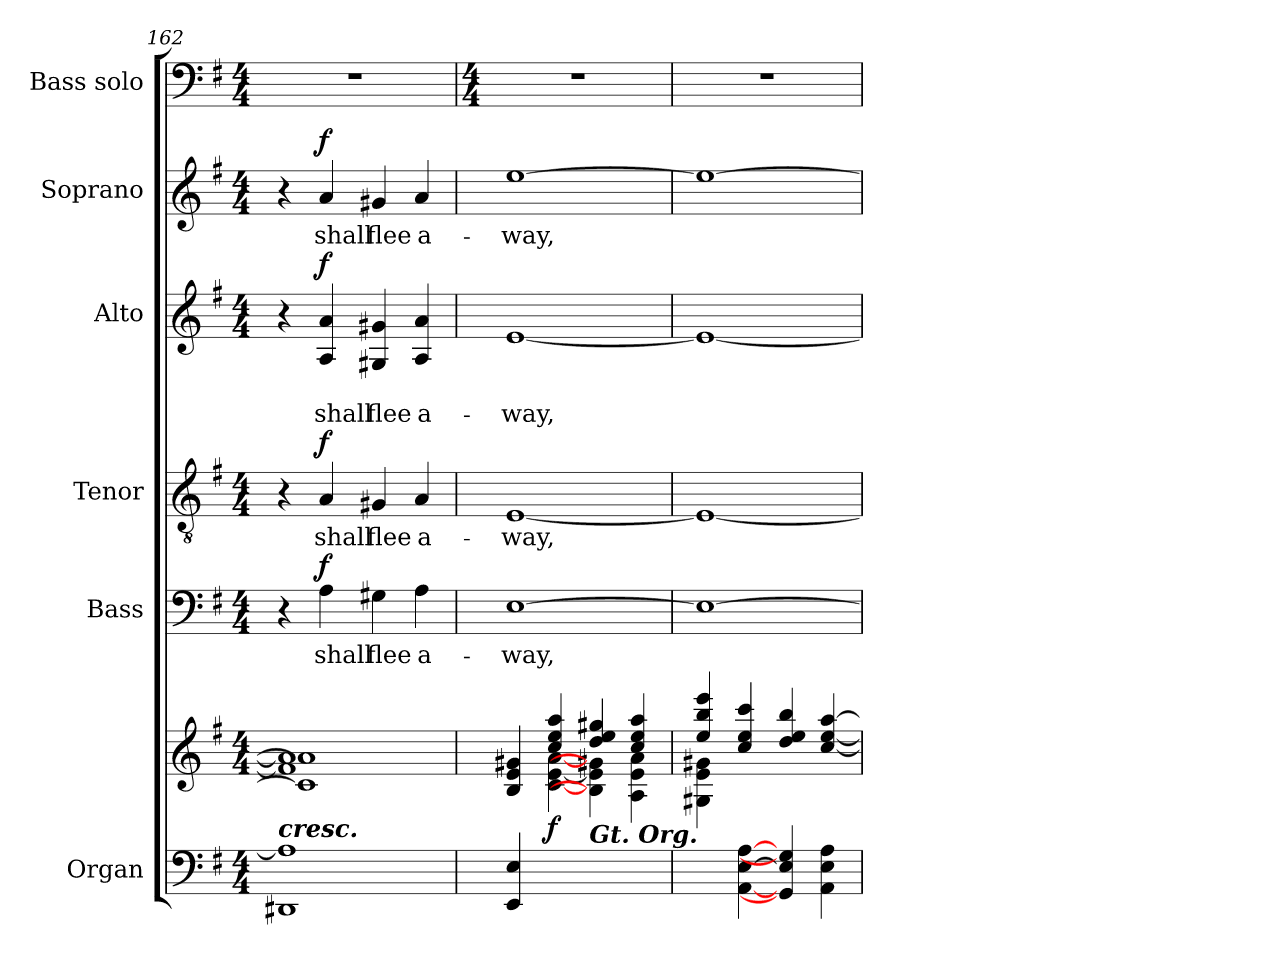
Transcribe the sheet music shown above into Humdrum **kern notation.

**kern	**kern	**dynam	**kern	**text	**dynam	**kern	**text	**dynam	**kern	**text	**text	**dynam	**kern	**text	**dynam	**kern
*part6	*part6	*part6	*part5	*part5	*part5	*part4	*part4	*part4	*part3	*part3	*part3	*part3	*part2	*part2	*part2	*part1
*staff7	*staff6	*staff6/7	*staff5	*staff5	*staff5	*staff4	*staff4	*staff4	*staff3	*staff3	*staff3	*staff3	*staff2	*staff2	*staff2	*staff1
*I"Organ	*	*	*I"Bass	*	*	*I"Tenor	*	*	*I"Alto	*	*	*	*I"Soprano	*	*	*I"Bass solo
*	*	*	*I'B	*	*	*I'T	*	*	*I'A	*	*	*	*I'S	*	*	*I'B
!!LO:LB:g=z
*clefF4	*clefG2	*	*clefF4	*	*	*clefGv2	*	*	*clefG2	*	*	*	*clefG2	*	*	*clefF4
*k[f#]	*k[f#]	*	*k[f#]	*	*	*k[f#]	*	*	*k[f#]	*	*	*	*k[f#]	*	*	*k[f#]
*G:	*G:	*	*G:	*	*	*G:	*	*	*G:	*	*	*	*G:	*	*	*G:
*M4/4	*M4/4	*	*M4/4	*	*	*M4/4	*	*	*M4/4	*	*	*	*M4/4	*	*	*M4/4
=162	=162	=162	=162	=162	=162	=162	=162	=162	=162	=162	=162	=162	=162	=162	=162	=162
*^	*^	*	*	*	*	*	*	*	*	*	*	*	*	*	*	*
!LO:TX:a:Bi:t=cresc.	!	!	!	!	!	!	!	!	!	!	!	!	!	!	!	!	!	!
1A/]	1DD#X\	1f#/] 1a/]	1c\] 1a\]	.	4r	.	.	4r	.	.	4r	.	.	.	4r	.	.	1r
!	!	!	!	!	!	!LO:LY:b	!LO:DY:b	!	!LO:LY:b	!LO:DY:b	!	!	!LO:LY:b	!LO:DY:b	!	!LO:LY:b	!LO:DY:b	!
.	.	.	.	.	4A	shall	f	4A	shall	f	4A 4a	.	shall	f	4a	shall	f	.
!	!	!	!	!	!	!LO:LY:b	!	!	!LO:LY:b	!	!	!	!LO:LY:b	!	!	!LO:LY:b	!	!
.	.	.	.	.	4G#X	flee	.	4G#X	flee	.	4G#X 4g#X	.	flee	.	4g#X	flee	.	.
!	!	!	!	!	!	!LO:LY:b	!	!	!LO:LY:b	!	!	!	!LO:LY:b	!	!	!LO:LY:b	!	!
.	.	.	.	.	4A	a-	.	4A	a-	.	4A 4a	.	a-	.	4a	a-	.	.
!!LO:LB:g=z
=163	=163	=163	=163	=163	=163	=163	=163	=163	=163	=163	=163	=163	=163	=163	=163	=163	=163	=163
*	*	*	*	*	*	*	*	*	*	*	*	*	*	*	*	*	*	*M4/4
!	!	!	!	!	!	!LO:LY:b	!	!	!LO:LY:b	!	!	!	!LO:LY:b	!	!	!LO:LY:b	!	!
4EE/ 4E/	2ryy	4B/ 4e/ 4g#X/	4ryy	.	[1E	-way,	.	[1E	-way,	.	[1e	.	-way,	.	[1ee	-way,	.	1r
!	!	!	!	!LO:DY:b	!	!	!	!	!	!	!	!	!	!	!	!	!	!
4ryy	.	4cc/ 4ee/ 4aa/	[4c\ [4e\ [4a\	f	.	.	.	.	.	.	.	.	.	.	.	.	.	.
!	!	!LO:TX:b:Bi:t=Gt. Org.	!	!	!	!	!	!	!	!	!	!	!	!	!	!	!	!
2ryy	2ryy	4dd/ 4ee/ 4gg#X/	4B\] 4e\] 4g#X\]	.	.	.	.	.	.	.	.	.	.	.	.	.	.	.
.	.	4cc/ 4ee/ 4aa/	4A\ 4e\ 4a\	.	.	.	.	.	.	.	.	.	.	.	.	.	.	.
=164	=164	=164	=164	=164	=164	=164	=164	=164	=164	=164	=164	=164	=164	=164	=164	=164	=164	=164
4ryy	2ryy	4ee/ 4bb/ 4eee/	4G#X\ 4e\ 4g#X\	.	1E_	.	.	1E_	.	.	1e_	.	.	.	1ee_	.	.	1r
[4AA\ [4E\ [4A\	.	4cc/ 4ee/ 4ccc/	2ryy	.	.	.	.	.	.	.	.	.	.	.	.	.	.	.
4GG#/] 4E/] 4G#/]	2ryy	4dd/ 4ee/ 4bb/	.	.	.	.	.	.	.	.	.	.	.	.	.	.	.	.
4AA\ 4E\ 4A\	.	[4cc/ [4ee/ [4aa/	4ryy	.	.	.	.	.	.	.	.	.	.	.	.	.	.	.
*v	*v	*	*	*	*	*	*	*	*	*	*	*	*	*	*	*	*	*
*	*v	*v	*	*	*	*	*	*	*	*	*	*	*	*	*	*	*
=	=	=	=	=	=	=	=	=	=	=	=	=	=	=	=	=
*-	*-	*-	*-	*-	*-	*-	*-	*-	*-	*-	*-	*-	*-	*-	*-	*-
